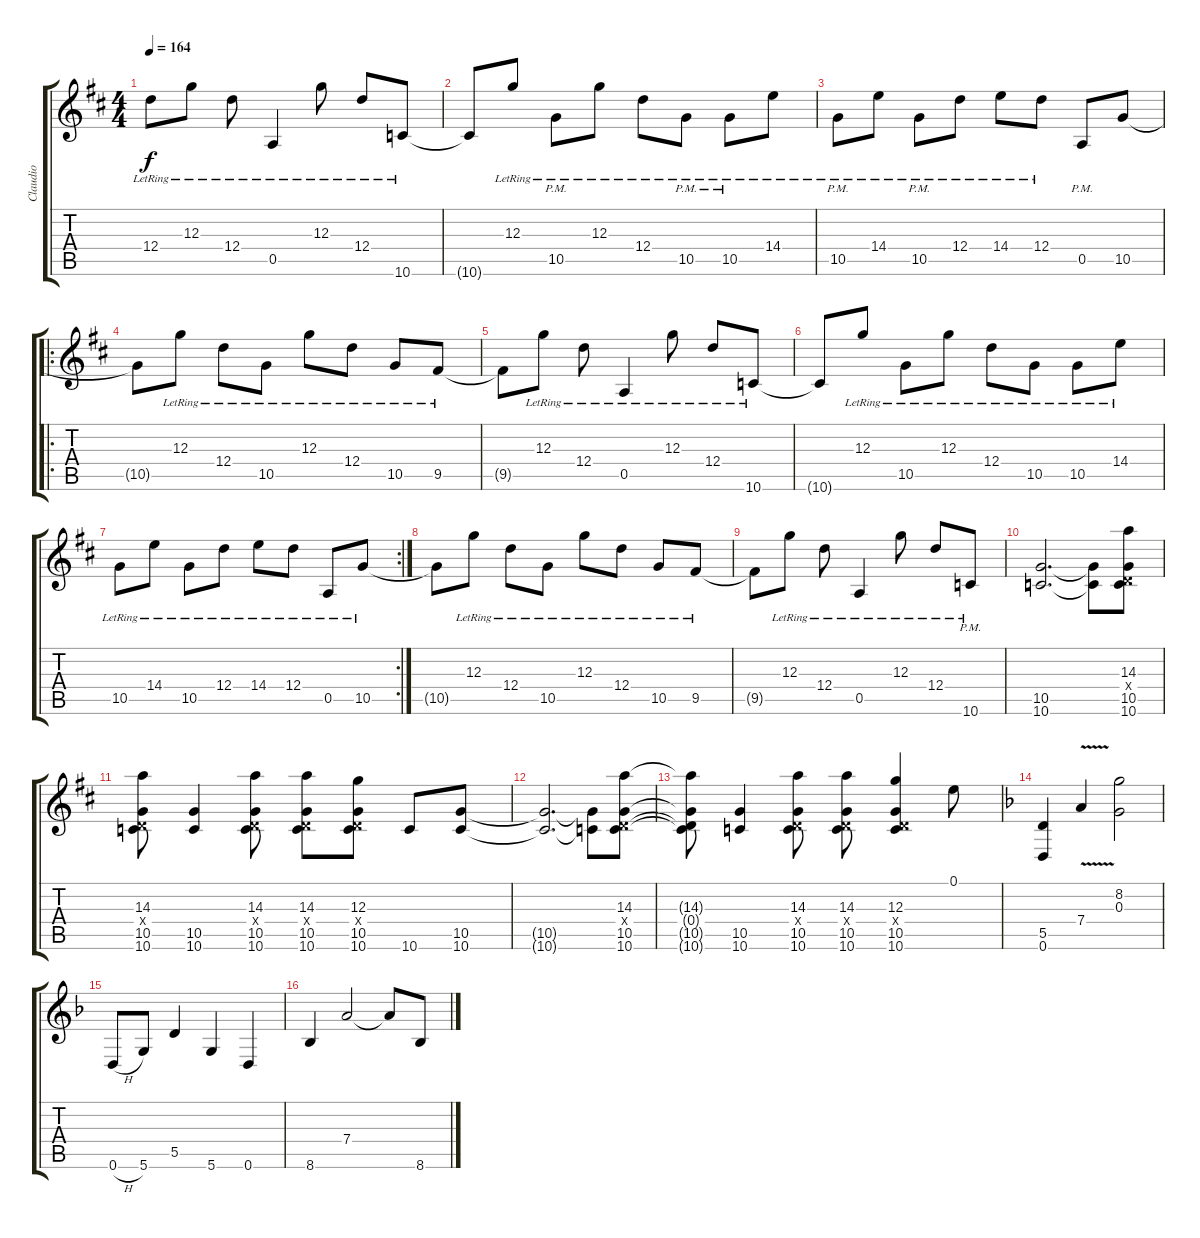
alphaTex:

\track ("Claudio" "Claudio") {instrument distortionguitar}
\staff {score tabs}
\tuning (E4 B3 G3 D3 A2 D2) {hide}
\ts (4 4)
\tempo 164
\clef g2
\ks d
12.4{lr}.8{dy f} 12.3{lr}.8 12.4{lr}.8 0.5{lr}.4 12.3{lr}.8 12.4{lr}.8 10.6{lr}.8 |
10.6{t}.8 12.3{lr}.8 10.5{pm lr}.8 12.3{lr}.8 12.4{lr}.8 10.5{pm lr}.8 10.5{pm lr}.8 14.4{lr}.8 |
10.5{pm lr}.8 14.4{lr}.8 10.5{pm lr}.8 12.4{lr}.8 14.4{lr}.8 12.4{lr}.8 0.5{pm}.8 10.5.8 |
\ro
10.5{t}.8 12.3{lr}.8 12.4{lr}.8 10.5{lr}.8 12.3{lr}.8 12.4{lr}.8 10.5{lr}.8 9.5{lr}.8 |
9.5{t}.8 12.3{lr}.8 12.4{lr}.8 0.5{lr}.4 12.3{lr}.8 12.4{lr}.8 10.6{lr}.8 |
10.6{t}.8 12.3{lr}.8 10.5{lr}.8 12.3{lr}.8 12.4{lr}.8 10.5{lr}.8 10.5{lr}.8 14.4{lr}.8 |
\rc 2
10.5{lr}.8 14.4{lr}.8 10.5{lr}.8 12.4{lr}.8 14.4{lr}.8 12.4{lr}.8 0.5{lr}.8 10.5{lr}.8 |
10.5{t}.8 12.3{lr}.8 12.4{lr}.8 10.5{lr}.8 12.3{lr}.8 12.4{lr}.8 10.5{lr}.8 9.5{lr}.8 |
9.5{t}.8 12.3{lr}.8 12.4{lr}.8 0.5{lr}.4 12.3{lr}.8 12.4{lr}.8 10.6{pm lr}.8 |
(10.5 10.6).2{d} (10.5{t} 10.6{t}).8 (14.3 0.4{x} 10.5 10.6).8 |
(14.3 0.4{x} 10.5 10.6).8 (10.5 10.6).4 (14.3 0.4{x} 10.5 10.6).8 (14.3 0.4{x} 10.5 10.6).8 (12.3 0.4{x} 10.5 10.6).8 10.6.8 (10.5 10.6).8 |
(10.5{t} 10.6{t}).2{d} (10.5{t} 10.6{t}).8 (14.3 0.4{x} 10.5 10.6).8 |
(14.3{t} 0.4{t} 10.5{t} 10.6{t}).8 (10.5 10.6).4 (14.3 0.4{x} 10.5 10.6).8 (14.3 0.4{x} 10.5 10.6).8 (12.3 0.4{x} 10.5 10.6).4 0.1.8 |
\ks f
(5.5 0.6).4 7.4{v}.4 (8.2 0.3).2 |
0.6{h}.8 5.6.8 5.5.4 5.6.4 0.6.4 |
8.6.4 7.4.2 7.4{t}.8 8.6.8
